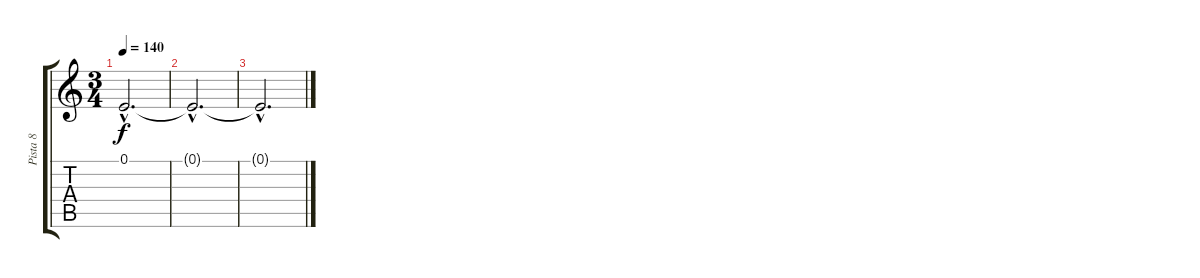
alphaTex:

\track ("Pista 8" "Pista 8") {instrument helicopter}
\staff {score tabs}
\tuning (E4 B3 G3 D3 A2 E2) {hide}
\ts (3 4)
\tempo 140
\clef g2
\ks c
0.1{hac t}.2{d dy f} |
0.1{hac t}.2{d} |
0.1{hac t}.2{d}
